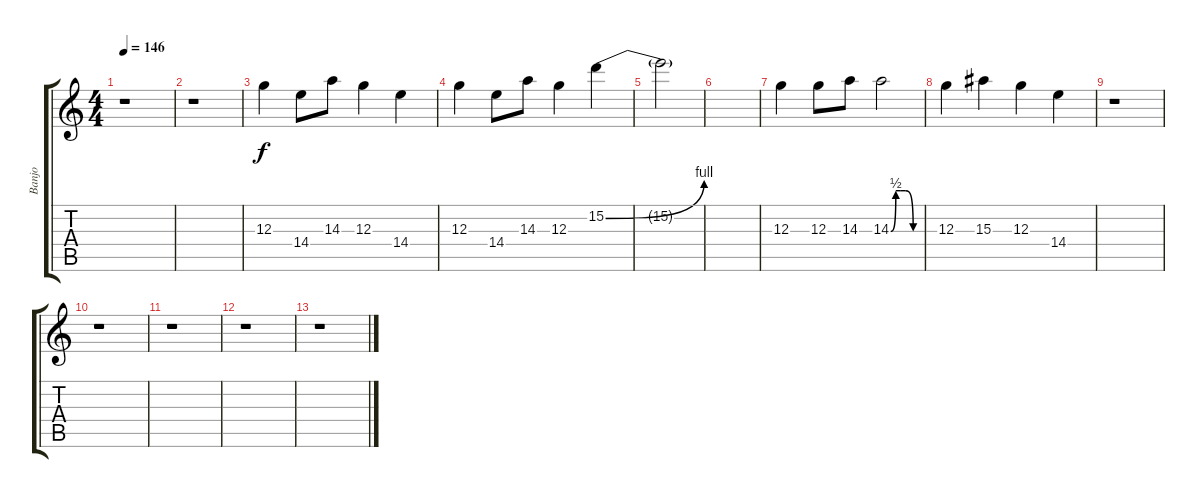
\track ("Banjo" "Banjo") {instrument banjo}
\staff {score tabs}
\tuning (E4 B3 G3 D3 A2 E2) {hide}
\displaytranspose 12
\ts (4 4)
\tempo 146
\clef g2
\ks c
r.1{dy f} |
r.1 |
12.3.4 14.4.8 14.3.8 12.3.4 14.4.4 |
12.3.4 14.4.8 14.3.8 12.3.4 15.2{be (bend 0 0 60 4)}.4 |
15.2{t}.2 |
|
12.3.4 12.3.8 14.3.8 14.3{be (custom 0 0 10 2 20 2 30 2 45 0 60 0)}.2 |
12.3.4 15.3.4 12.3.4 14.4.4 |
r.1 |
r.1 |
r.1 |
r.1 |
r.1
